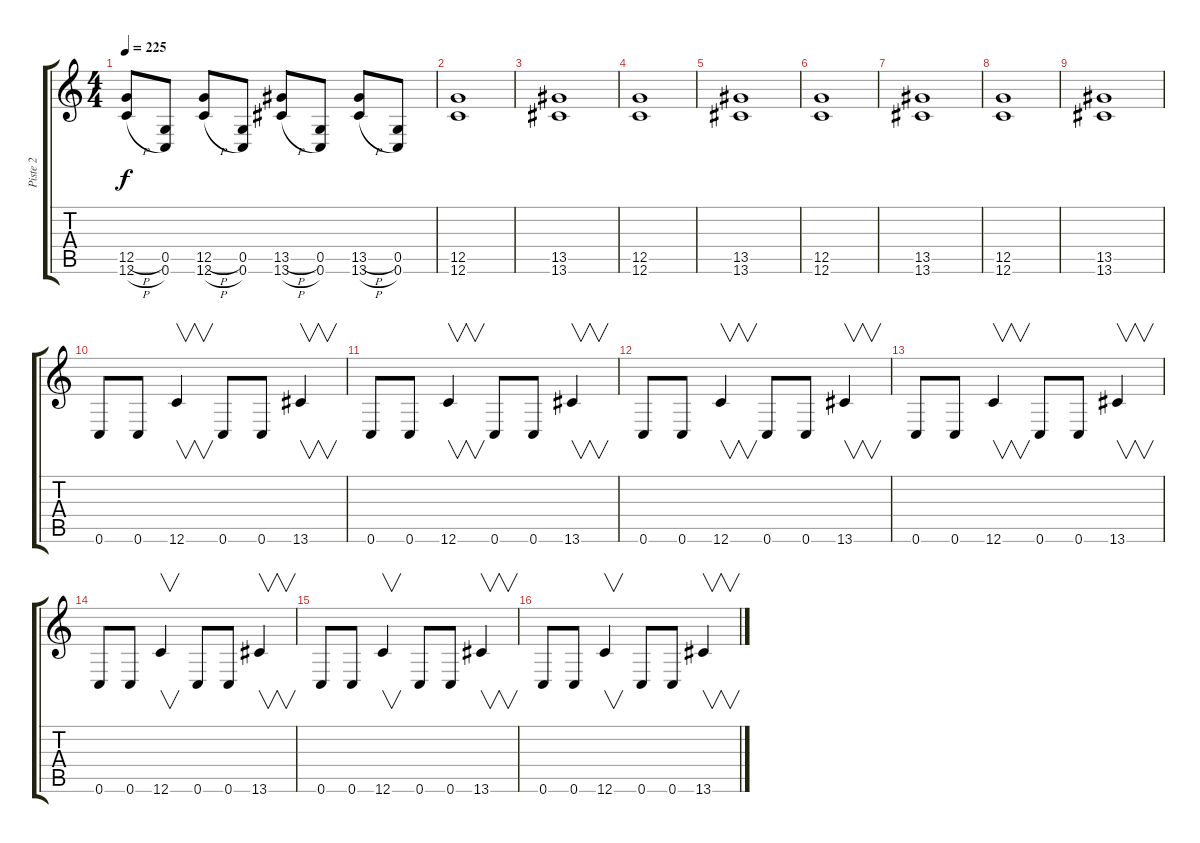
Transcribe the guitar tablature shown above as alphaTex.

\track ("Piste 2" "Piste 2") {instrument distortionguitar}
\staff {score tabs}
\tuning (D4 A3 F3 C3 G2 C2) {hide}
\ts (4 4)
\tempo 225
\clef g2
\ks c
(12.5{h} 12.6{h}).8{dy f} (0.5 0.6).8 (12.5{h} 12.6{h}).8 (0.5 0.6).8 (13.5{h} 13.6{h}).8 (0.5 0.6).8 (13.5{h} 13.6{h}).8 (0.5 0.6).8 |
(12.5 12.6).1 |
(13.5 13.6).1 |
(12.5 12.6).1 |
(13.5 13.6).1 |
(12.5 12.6).1 |
(13.5 13.6).1 |
(12.5 12.6).1 |
(13.5 13.6).1 |
0.6.8 0.6.8 12.6.4{v} 0.6.8 0.6.8 13.6.4{v} |
0.6.8 0.6.8 12.6.4{v} 0.6.8 0.6.8 13.6.4{v} |
0.6.8 0.6.8 12.6.4{v} 0.6.8 0.6.8 13.6.4{v} |
0.6.8 0.6.8 12.6.4{v} 0.6.8 0.6.8 13.6.4{v} |
0.6.8 0.6.8 12.6.4{v} 0.6.8 0.6.8 13.6.4{v} |
0.6.8 0.6.8 12.6.4{v} 0.6.8 0.6.8 13.6.4{v} |
0.6.8 0.6.8 12.6.4{v} 0.6.8 0.6.8 13.6.4{v}
